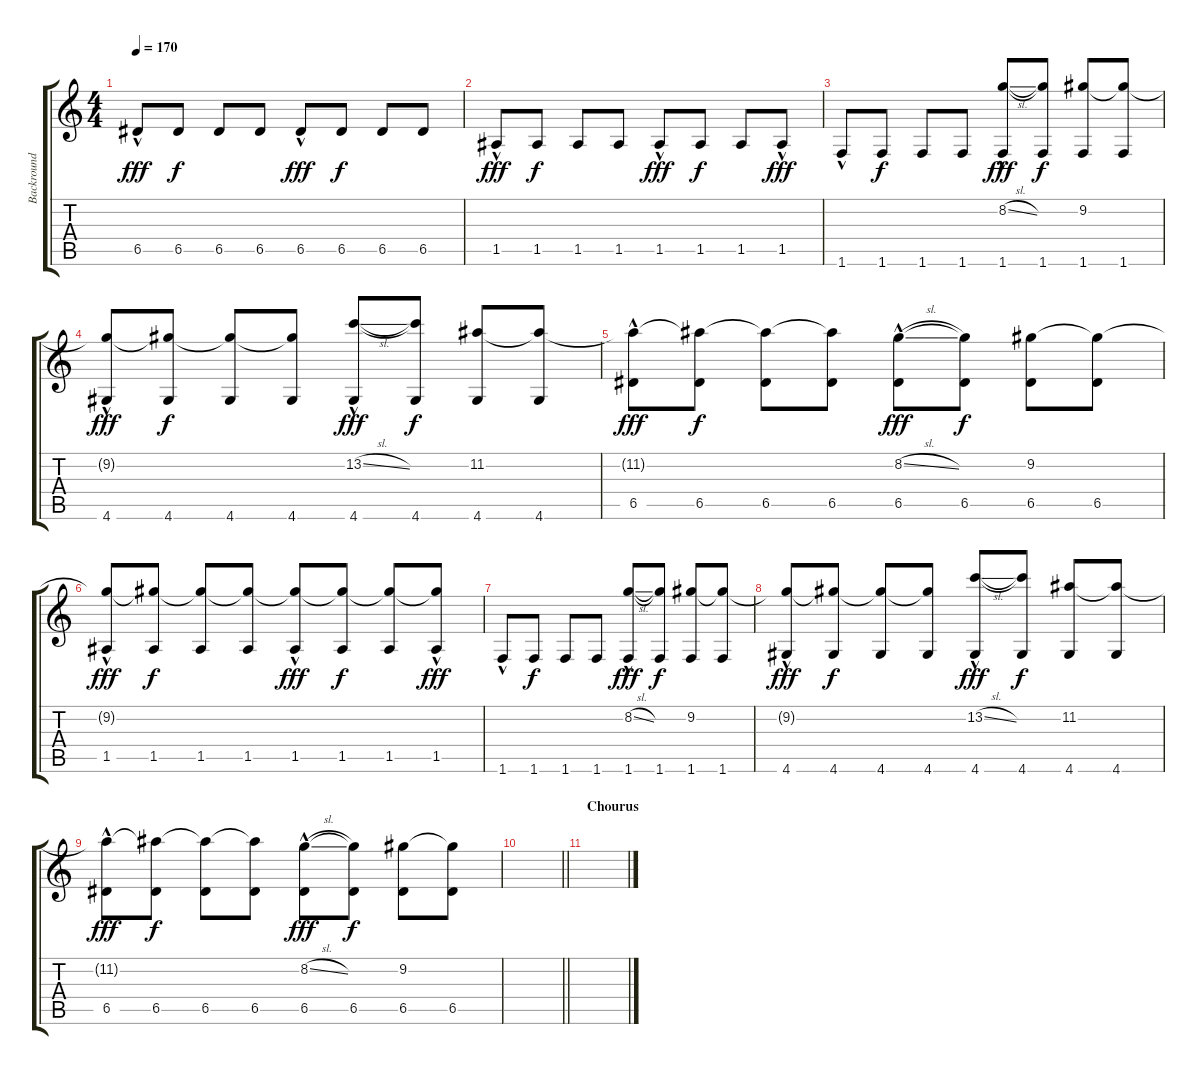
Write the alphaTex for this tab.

\track ("Backround Guitar" "Backround ") {instrument distortionguitar}
\staff {score tabs}
\tuning (E4 B3 G3 D3 A2 E2) {hide}
\ts (4 4)
\tempo 170
\clef g2
\ks c
6.5{hac}.8{dy fff} 6.5.8{dy f} 6.5.8 6.5.8 6.5{hac}.8{dy fff} 6.5.8{dy f} 6.5.8 6.5.8 |
1.5{hac}.8{dy fff} 1.5.8{dy f} 1.5.8 1.5.8 1.5{hac}.8{dy fff} 1.5.8{dy f} 1.5.8 1.5{hac}.8{dy fff} |
1.6{hac}.8 1.6.8{dy f} 1.6.8 1.6.8 (8.2{sl} 1.6{hac}).8{dy fff} (8.2{t} 1.6).8{dy f} (9.2 1.6).8 (9.2{t} 1.6).8 |
(9.2{t} 4.6{hac}).8{dy fff} (9.2{t} 4.6).8{dy f} (9.2{t} 4.6).8 (9.2{t} 4.6).8 (13.2{sl} 4.6{hac}).8{dy fff} (13.2{t} 4.6).8{dy f} (11.2 4.6).8 (11.2{t} 4.6).8 |
(11.2{t} 6.5{hac}).8{dy fff} (11.2{t} 6.5).8{dy f} (11.2{t} 6.5).8 (11.2{t} 6.5).8 (8.2{sl} 6.5{hac}).8{dy fff} (8.2{t} 6.5).8{dy f} (9.2 6.5).8 (9.2{t} 6.5).8 |
(9.2{t} 1.5{hac}).8{dy fff} (9.2{t} 1.5).8{dy f} (9.2{t} 1.5).8 (9.2{t} 1.5).8 (9.2{t} 1.5{hac}).8{dy fff} (9.2{t} 1.5).8{dy f} (9.2{t} 1.5).8 (9.2{t} 1.5{hac}).8{dy fff} |
1.6{hac}.8 1.6.8{dy f} 1.6.8 1.6.8 (8.2{sl} 1.6{hac}).8{dy fff} (8.2{t} 1.6).8{dy f} (9.2 1.6).8 (9.2{t} 1.6).8 |
(9.2{t} 4.6{hac}).8{dy fff} (9.2{t} 4.6).8{dy f} (9.2{t} 4.6).8 (9.2{t} 4.6).8 (13.2{sl} 4.6{hac}).8{dy fff} (13.2{t} 4.6).8{dy f} (11.2 4.6).8 (11.2{t} 4.6).8 |
(11.2{t} 6.5{hac}).8{dy fff} (11.2{t} 6.5).8{dy f} (11.2{t} 6.5).8 (11.2{t} 6.5).8 (8.2{sl} 6.5{hac}).8{dy fff} (8.2{t} 6.5).8{dy f} (9.2 6.5).8 (9.2{t} 6.5).8 |
\barLineRight lightlight
|
\section ("" "Chourus")
